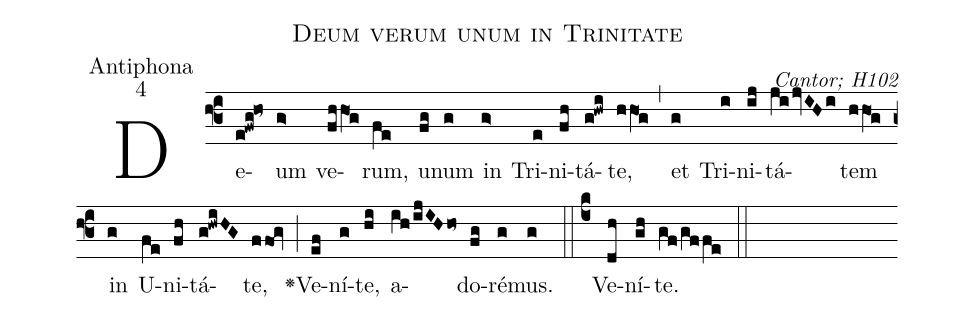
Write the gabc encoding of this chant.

name:Deum verum unum in Trinitate;
office-part:Antiphona;
mode:4;
commentary:Cantor; H102;
%%
(f3)De(e!fwg!ho~)um(g>) ve(fh/hO1g)rum,(fe) u(fg)num(g) in(g>) Tri(e)ni(fh)tá(g!hwi)te,(hhO1g) (,)
et(g) Tri(i)ni(ij)tá(ji/jvIHi)tem(hhO1g) in(g) U(fe)ni(fh)tá(g!hwiHG)te,(ffog) (;)
<v>\greheightstar</v>
Ve(ef)ní(g)te,(hi) a(ih/ijIHho~)do(fg)ré(g)mus.(g) (::c4)
Ve(dh)ní(gh)te.(gf/gf/fe) (::)
